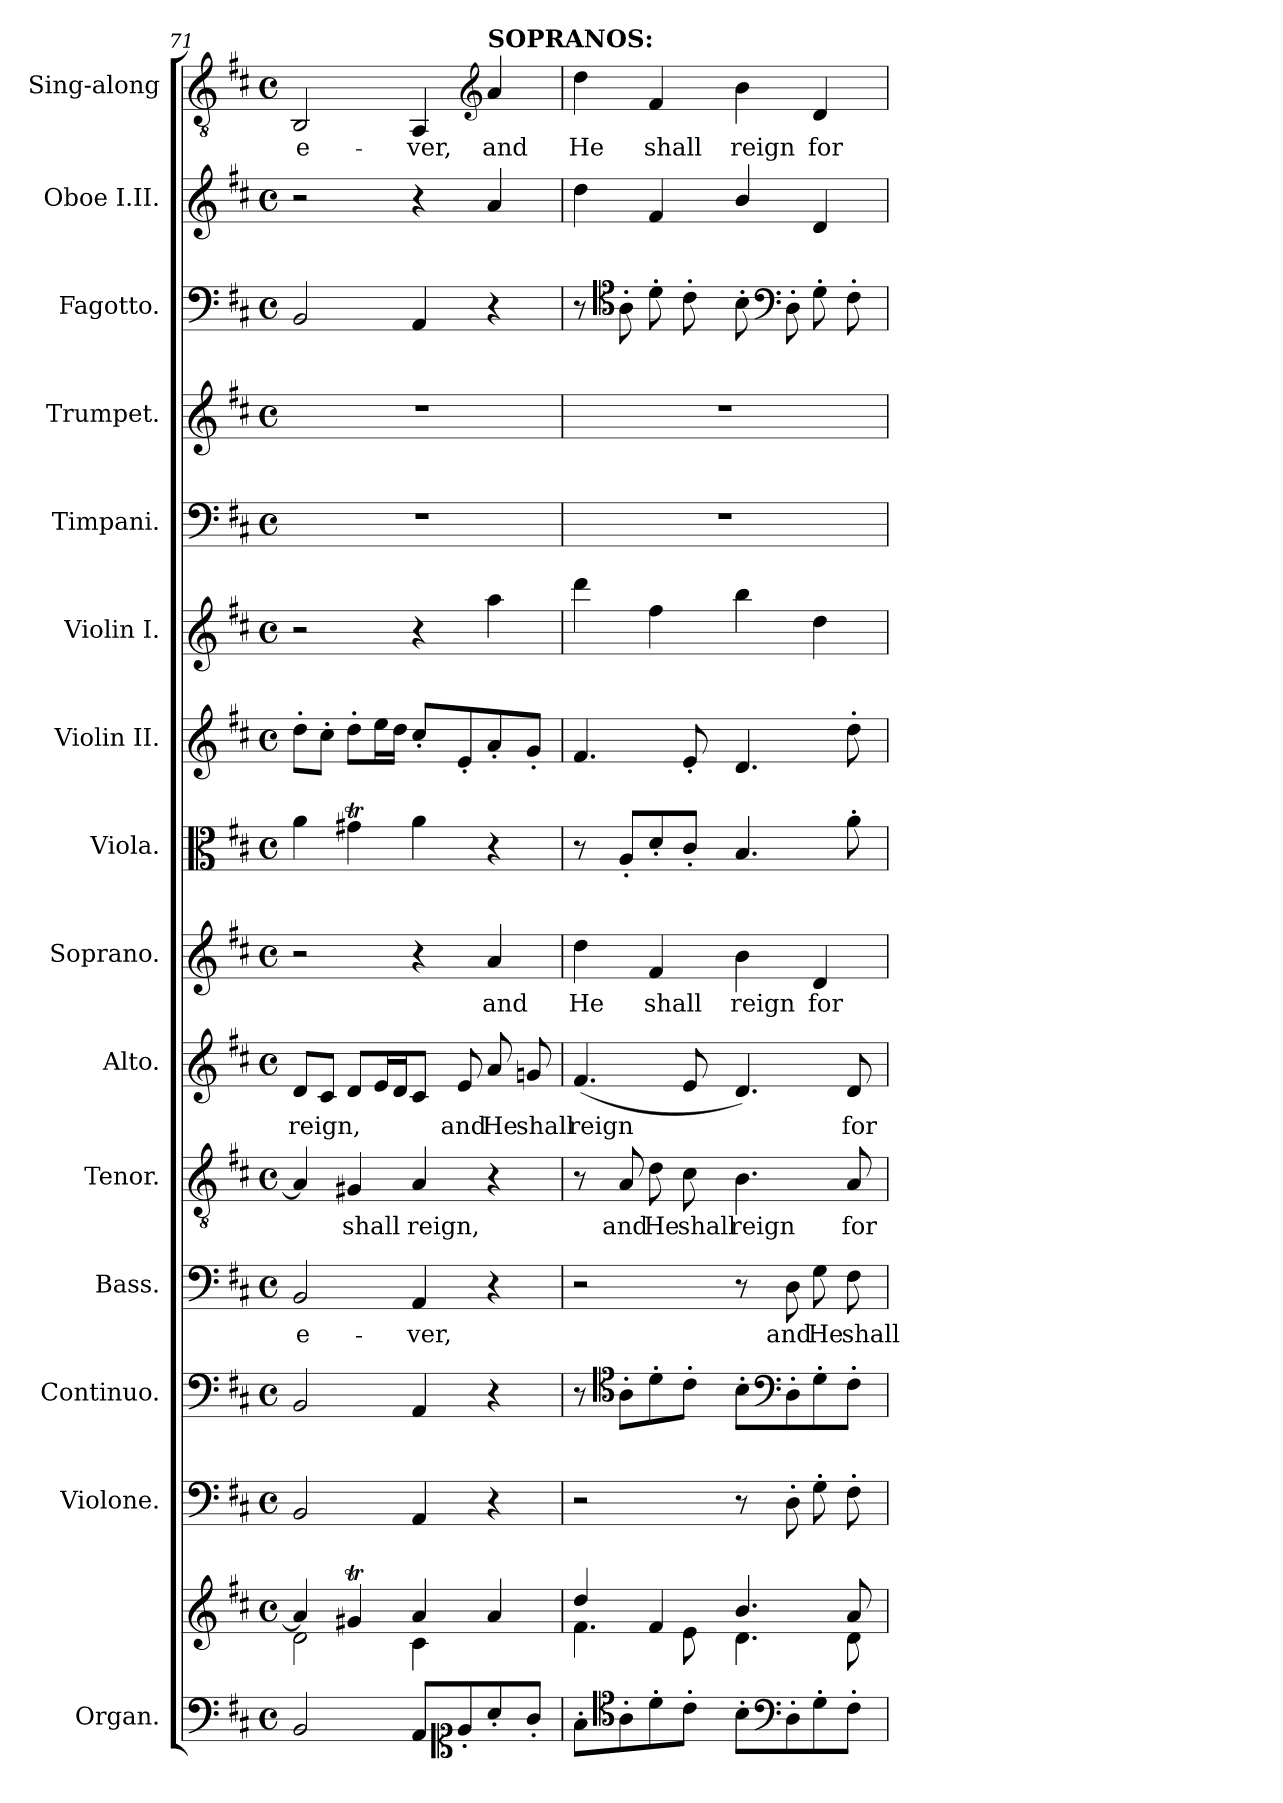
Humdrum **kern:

**kern	**kern	**text	**kern	**kern	**kern	**text	**kern	**text	**kern	**text	**kern	**text	**kern	**kern	**kern	**kern	**kern	**kern	**kern	**kern	**text
*part15	*part15	*part15	*part14	*part13	*part12	*part12	*part11	*part11	*part10	*part10	*part9	*part9	*part8	*part7	*part6	*part5	*part4	*part3	*part2	*part1	*part1
*staff16	*staff15	*staff15	*staff14	*staff13	*staff12	*staff12	*staff11	*staff11	*staff10	*staff10	*staff9	*staff9	*staff8	*staff7	*staff6	*staff5	*staff4	*staff3	*staff2	*staff1	*staff1
*I"Organ.	*	*	*I"Violone.	*I"Continuo.	*I"Bass.	*	*I"Tenor.	*	*I"Alto.	*	*I"Soprano.	*	*I"Viola.	*I"Violin II.	*I"Violin I.	*I"Timpani.	*I"Trumpet.	*I"Fagotto.	*I"Oboe I.II.	*I"Sing-along	*
*	*	*	*	*	*	*	*	*	*	*	*	*	*	*	*	*I'Timp	*I'Tpt	*	*I'Ob	*	*
*clefF4	*clefG2	*	*clefF4	*clefF4	*clefF4	*	*clefGv2	*	*clefG2	*	*clefG2	*	*clefC3	*clefG2	*clefG2	*clefF4	*clefG2	*clefF4	*clefG2	*clefGv2	*
*	*	*	*ITrd7c12	*	*	*	*	*	*	*	*	*	*	*	*	*	*	*	*	*	*
*k[f#c#]	*k[f#c#]	*	*k[f#c#]	*k[f#c#]	*k[f#c#]	*	*k[f#c#]	*	*k[f#c#]	*	*k[f#c#]	*	*k[f#c#]	*k[f#c#]	*k[f#c#]	*k[f#c#]	*k[f#c#]	*k[f#c#]	*k[f#c#]	*k[f#c#]	*
*M4/4	*M4/4	*	*M4/4	*M4/4	*M4/4	*	*M4/4	*	*M4/4	*	*M4/4	*	*M4/4	*M4/4	*M4/4	*M4/4	*M4/4	*M4/4	*M4/4	*M4/4	*
*met(c)	*met(c)	*	*met(c)	*met(c)	*met(c)	*	*met(c)	*	*met(c)	*	*met(c)	*	*met(c)	*met(c)	*met(c)	*met(c)	*met(c)	*met(c)	*met(c)	*met(c)	*
=71	=71	=71	=71	=71	=71	=71	=71	=71	=71	=71	=71	=71	=71	=71	=71	=71	=71	=71	=71	=71	=71
*	*^	*	*	*	*	*	*	*	*	*	*	*	*	*	*	*	*	*	*	*	*
!	!	!	!	!	!	!	!LO:LY:b	!	!	!	!LO:LY:b	!	!	!	!	!	!	!	!	!	!	!LO:LY:b
2BB/	4a!/]	2d!\	.	2BBB/	2BB/	2BB/	e-	4A/]	.	8d/L	reign,	2r	.	4a\	8dd'\L	2r	1r	1r	2BB/	2r	2BB/	e-
.	.	.	.	.	.	.	.	.	.	8c#/J	.	.	.	.	8cc#'\J	.	.	.	.	.	.	.
!	!	!	!	!	!	!	!	!	!LO:LY:b	!	!	!	!	!	!	!	!	!	!	!	!	!
.	4g#Xt!/	.	.	.	.	.	.	4G#X/	shall	8d/L	.	.	.	4g#Xt\	8dd'\L	.	.	.	.	.	.	.
.	.	.	.	.	.	.	.	.	.	16e/L	.	.	.	.	16ee\L	.	.	.	.	.	.	.
.	.	.	.	.	.	.	.	.	.	16d/J	.	.	.	.	16dd\JJ	.	.	.	.	.	.	.
!	!	!	!	!	!	!	!LO:LY:b	!	!LO:LY:b	!	!	!	!	!	!	!	!	!	!	!	!	!LO:LY:b
8AA/L	4a!/	4c#!\	.	4AAA/	4AA/	4AA/	-ver,	4A/	reign,	8c#/J	.	4r	.	4a\	8cc#'/L	4r	.	.	4AA/	4r	4AA/	-ver,
*clefC1	*	*	*	*	*	*	*	*	*	*	*	*	*	*	*	*	*	*	*	*	*	*
!	!	!	!	!	!	!	!	!	!	!	!LO:LY:b	!	!	!	!	!	!	!	!	!	!	!
8e'/	.	.	.	.	.	.	.	.	.	8e/	and	.	.	.	8e'/	.	.	.	.	.	.	.
*	*	*	*	*	*	*	*	*	*	*	*	*	*	*	*	*	*	*	*	*	*clefG2	*
!	!	!	!	!	!	!	!	!	!	!	!	!	!	!	!	!	!	!	!	!	!LO:TX:a:B:t=SOPRANOS&colon;	!
!	!	!	!	!	!	!	!	!	!	!	!LO:LY:b	!	!LO:LY:b	!	!	!	!	!	!	!	!	!LO:LY:b
8a'/	4a!/	4ryy	.	4r	4r	4r	.	4r	.	8a/	He	4a/	and	4r	8a'/	4aa\	.	.	4r	4a/	4a/	and
!	!	!	!	!	!	!	!	!	!	!	!LO:LY:b	!	!	!	!	!	!	!	!	!	!	!
8g'/J	.	.	.	.	.	.	.	.	.	8gn/	shall	.	.	.	8g'/J	.	.	.	.	.	.	.
!!LO:PB:g=z
=72	=72	=72	=72	=72	=72	=72	=72	=72	=72	=72	=72	=72	=72	=72	=72	=72	=72	=72	=72	=72	=72	=72
!	!	!	!LO:LY:b	!	!	!	!	!	!	!	!LO:LY:b	!	!LO:LY:b	!	!	!	!	!	!	!	!	!LO:LY:b
8f#'\L	4dd!/	4.f#!\	.	2r	8r	2r	.	8r	.	(<4.f#/	reign	4dd\	He	8r	4.f#/	4ddd\	1r	1r	8r	4dd\	4dd\	He
*clefC4	*	*	*	*	*clefC4	*	*	*	*	*	*	*	*	*	*	*	*	*	*clefC4	*	*	*
!	!	!	!	!	!	!	!	!	!LO:LY:b	!	!	!	!	!	!	!	!	!	!	!	!	!
8A'\	.	.	.	.	8A'\L	.	.	8A/	and	.	.	.	.	8A'/L	.	.	.	.	8A'\	.	.	.
!	!	!	!	!	!	!	!	!	!LO:LY:b	!	!	!	!LO:LY:b	!	!	!	!	!	!	!	!	!LO:LY:b
8d'\	4f#!/	.	.	.	8d'\	.	.	8d\	He	.	.	4f#/	shall	8d'/	.	4ff#\	.	.	8d'\	4f#/	4f#/	shall
!	!	!	!	!	!	!	!	!	!LO:LY:b	!	!	!	!	!	!	!	!	!	!	!	!	!
8c#'\J	.	8e!\	.	.	8c#'\J	.	.	8c#\	shall	8e/	.	.	.	8c#'/J	8e'/	.	.	.	8c#'\	.	.	.
!	!	!	!	!	!	!	!	!	!LO:LY:b	!	!	!	!LO:LY:b	!	!	!	!	!	!	!	!	!LO:LY:b
8B'\L	4.b!/	4.d!\	.	8r	8B'\L	8r	.	4.B\	reign	4.d/)	.	4b\	reign	4.B/	4.d/	4bb\	.	.	8B'\	4b/	4b\	reign
*clefF4	*	*	*	*	*clefF4	*	*	*	*	*	*	*	*	*	*	*	*	*	*clefF4	*	*	*
!	!	!	!	!	!	!	!LO:LY:b	!	!	!	!	!	!	!	!	!	!	!	!	!	!	!
8D'\	.	.	.	8DD'\	8D'\	8D\	and	.	.	.	.	.	.	.	.	.	.	.	8D'\	.	.	.
!	!	!	!	!	!	!	!LO:LY:b	!	!	!	!	!	!LO:LY:b	!	!	!	!	!	!	!	!	!LO:LY:b
8G'\	.	.	.	8GG'\	8G'\	8G\	He	.	.	.	.	4d/	for	.	.	4dd\	.	.	8G'\	4d/	4d/	for
!	!	!	!	!	!	!	!LO:LY:b	!	!LO:LY:b	!	!LO:LY:b	!	!	!	!	!	!	!	!	!	!	!
8F#'\J	8a!/	8d!\	.	8FF#'\	8F#'\J	8F#\	shall	8A/	for	8d/	for	.	.	8a'\	8dd'\	.	.	.	8F#'\	.	.	.
*	*v	*v	*	*	*	*	*	*	*	*	*	*	*	*	*	*	*	*	*	*	*	*
=	=	=	=	=	=	=	=	=	=	=	=	=	=	=	=	=	=	=	=	=	=
*-	*-	*-	*-	*-	*-	*-	*-	*-	*-	*-	*-	*-	*-	*-	*-	*-	*-	*-	*-	*-	*-
